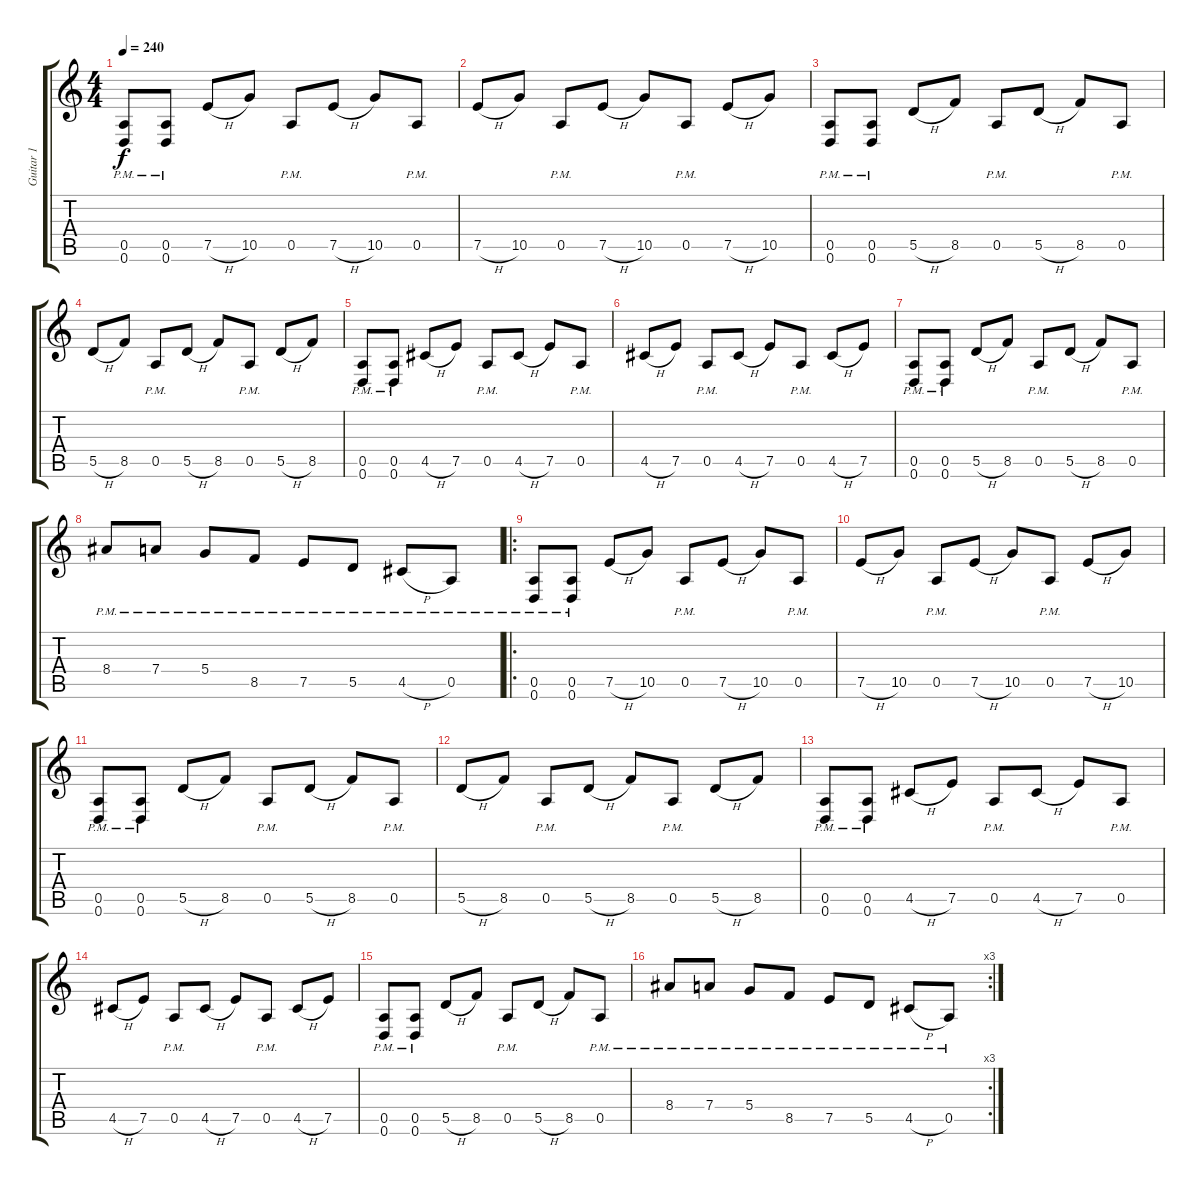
\track ("Guitar 1" "Guitar 1") {instrument overdrivenguitar}
\staff {score tabs}
\tuning (E4 B3 G3 D3 A2 D2) {hide}
\ts (4 4)
\tempo 240
\clef g2
\ks c
(0.5{pm} 0.6{pm}).8{dy f instrument overdrivenguitar} (0.5{pm} 0.6{pm}).8 7.5{h}.8 10.5.8 0.5{pm}.8 7.5{h}.8 10.5.8 0.5{pm}.8 |
7.5{h}.8 10.5.8 0.5{pm}.8 7.5{h}.8 10.5.8 0.5{pm}.8 7.5{h}.8 10.5.8 |
(0.5{pm} 0.6{pm}).8 (0.5{pm} 0.6{pm}).8 5.5{h}.8 8.5.8 0.5{pm}.8 5.5{h}.8 8.5.8 0.5{pm}.8 |
5.5{h}.8 8.5.8 0.5{pm}.8 5.5{h}.8 8.5.8 0.5{pm}.8 5.5{h}.8 8.5.8 |
(0.5{pm} 0.6{pm}).8 (0.5{pm} 0.6{pm}).8 4.5{h}.8 7.5.8 0.5{pm}.8 4.5{h}.8 7.5.8 0.5{pm}.8 |
4.5{h}.8 7.5.8 0.5{pm}.8 4.5{h}.8 7.5.8 0.5{pm}.8 4.5{h}.8 7.5.8 |
(0.5{pm} 0.6{pm}).8 (0.5{pm} 0.6{pm}).8 5.5{h}.8 8.5.8 0.5{pm}.8 5.5{h}.8 8.5.8 0.5{pm}.8 |
8.4{pm}.8 7.4{pm}.8 5.4{pm}.8 8.5{pm}.8 7.5{pm}.8 5.5{pm}.8 4.5{h pm}.8 0.5{pm}.8 |
\ro
(0.5{pm} 0.6{pm}).8 (0.5{pm} 0.6{pm}).8 7.5{h}.8 10.5.8 0.5{pm}.8 7.5{h}.8 10.5.8 0.5{pm}.8 |
7.5{h}.8 10.5.8 0.5{pm}.8 7.5{h}.8 10.5.8 0.5{pm}.8 7.5{h}.8 10.5.8 |
(0.5{pm} 0.6{pm}).8 (0.5{pm} 0.6{pm}).8 5.5{h}.8 8.5.8 0.5{pm}.8 5.5{h}.8 8.5.8 0.5{pm}.8 |
5.5{h}.8 8.5.8 0.5{pm}.8 5.5{h}.8 8.5.8 0.5{pm}.8 5.5{h}.8 8.5.8 |
(0.5{pm} 0.6{pm}).8 (0.5{pm} 0.6{pm}).8 4.5{h}.8 7.5.8 0.5{pm}.8 4.5{h}.8 7.5.8 0.5{pm}.8 |
4.5{h}.8 7.5.8 0.5{pm}.8 4.5{h}.8 7.5.8 0.5{pm}.8 4.5{h}.8 7.5.8 |
(0.5{pm} 0.6{pm}).8 (0.5{pm} 0.6{pm}).8 5.5{h}.8 8.5.8 0.5{pm}.8 5.5{h}.8 8.5.8 0.5{pm}.8 |
\rc 3
8.4{pm}.8 7.4{pm}.8 5.4{pm}.8 8.5{pm}.8 7.5{pm}.8 5.5{pm}.8 4.5{h pm}.8 0.5{pm}.8
